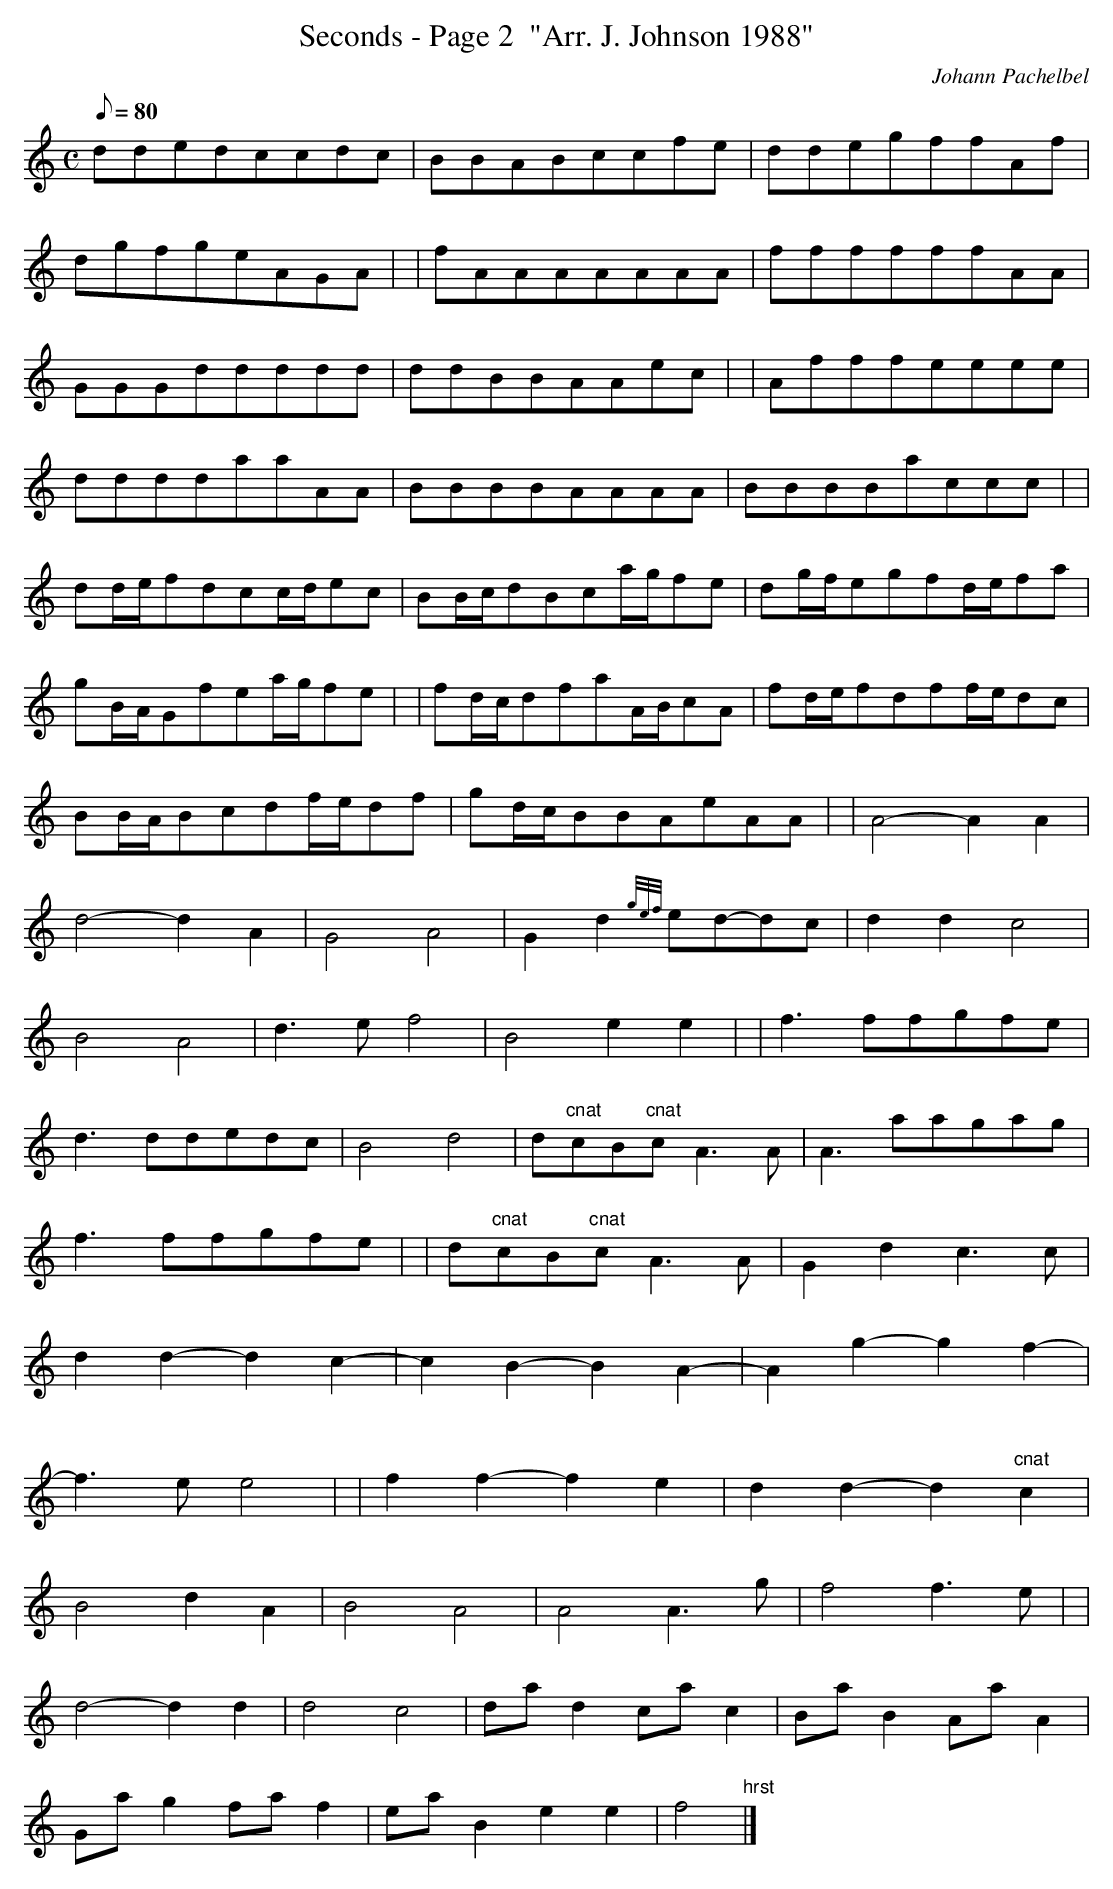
X:1
T:Seconds - Page 2  "Arr. J. Johnson 1988"
M:C
L:1/8
Q:80
C:Johann Pachelbel
K:HP
ddedccdc|
BBABccfe|
ddegffAf|  !
dgfgeAGA| |
fAAAAAAA|
ffffffAA|  !
GGGddddd|
ddBBAAec| |
Afffeeee|  !
ddddaaAA|
BBBBAAAA|
BBBBaccc| |  !
dd/2e/2fdcc/2d/2ec|
BB/2c/2dBca/2g/2fe|
dg/2f/2egfd/2e/2fa|  !
gB/2A/2Gfea/2g/2fe| |
fd/2c/2dfaA/2B/2cA|
fd/2e/2fdff/2e/2dc|  !
BB/2A/2Bcdf/2e/2df|
gd/2c/2BBAeAA| |
A4-A2A2|  !
d4-d2A2|
G4A4|
G2d2{gef}ed-dc|
d2d2c4|  !
B4A4|
d3ef4|
B4e2e2| |
f3ffgfe|  !
d3ddedc|
B4d4|
d"cnat"cB"cnat"cA3A|
A3aagag|  !
f3ffgfe| |
d"cnat"cB"cnat"cA3A|
G2d2c3c|  !
d2d2-d2c2-|
c2B2-B2A2-|
A2g2-g2f2-|  !
f3ee4| |
f2f2-f2e2|
d2d2-d2"cnat"c2|  !
B4d2A2|
B4A4|
A4A3g|
f4f3e| |  !
d4-d2d2|
d4c4|
dad2cac2|
BaB2AaA2|  !
Gag2faf2|
eaB2e2e2|
f4"hrst"|]  !

